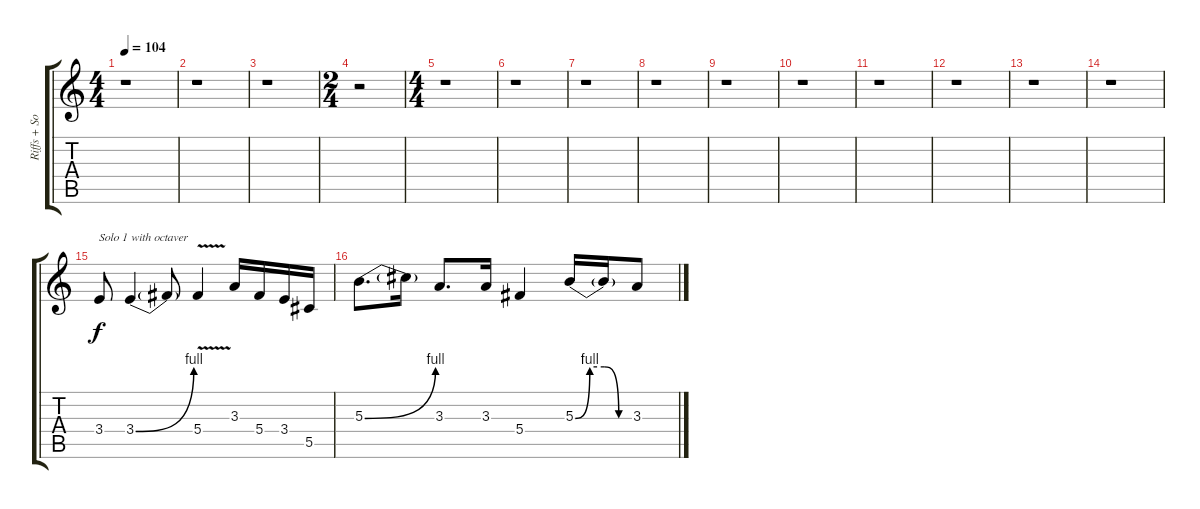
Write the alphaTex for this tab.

\track ("Riffs + Solo" "Riffs + So") {instrument overdrivenguitar}
\staff {score tabs}
\tuning (Eb4 Bb3 Gb3 Db3 Ab2 Eb2) {hide}
\ts (4 4)
\tempo 104
\clef g2
\ks c
r.1{dy f} |
r.1 |
r.1 |
\ts (2 4)
r.2 |
\ts (4 4)
r.1 |
r.1 |
r.1 |
r.1 |
r.1 |
r.1 |
r.1 |
r.1 |
r.1 |
r.1 |
3.4.8{txt "Solo 1 with octaver"} 3.4{be (bend 0 0 60 4)}.4 3.4{t}.8 5.4{v}.4 3.3.16 5.4.16 3.4.16 5.5.16 |
5.3{be (bend 0 0 60 4)}.8{d} 5.3{t}.16 3.3.8{d} 3.3.16 5.4.4 5.3{be (custom 0 0 15 4 30 4 45 0 60 0)}.16 5.3{t}.16 3.3.8
